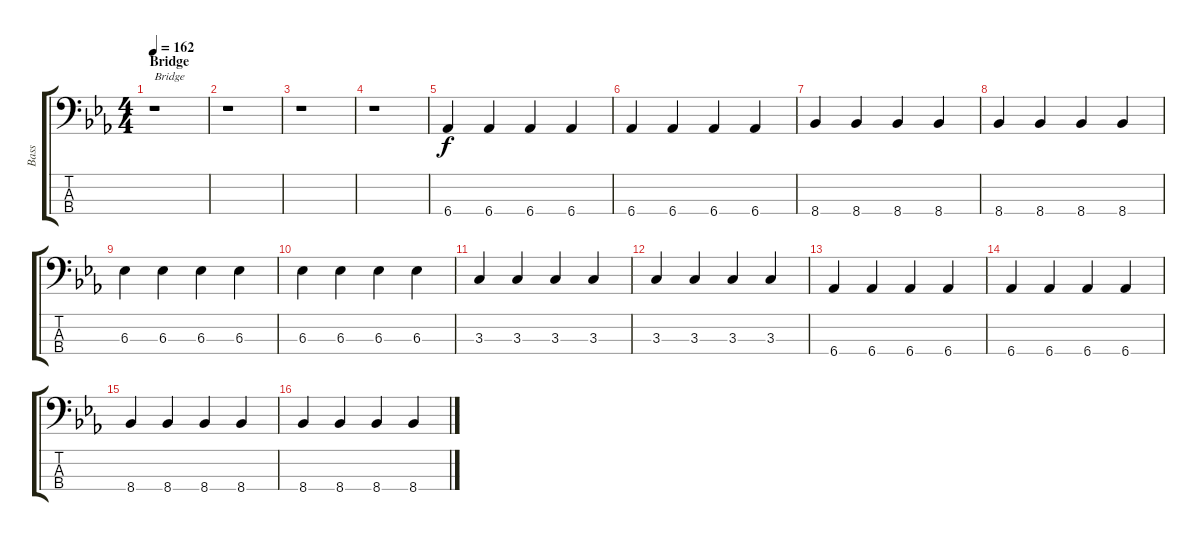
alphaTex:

\track ("Bass" "Bass") {instrument electricbassfinger}
\staff {score tabs}
\tuning (G2 D2 A1 D1) {hide}
\ts (4 4)
\section ("" "Bridge")
\tempo 162
\clef f4
\ks eb
r.1{txt "Bridge" dy f} |
r.1 |
r.1 |
r.1 |
6.4.4 6.4.4 6.4.4 6.4.4 |
6.4.4 6.4.4 6.4.4 6.4.4 |
8.4.4 8.4.4 8.4.4 8.4.4 |
8.4.4 8.4.4 8.4.4 8.4.4 |
6.3.4 6.3.4 6.3.4 6.3.4 |
6.3.4 6.3.4 6.3.4 6.3.4 |
3.3.4 3.3.4 3.3.4 3.3.4 |
3.3.4 3.3.4 3.3.4 3.3.4 |
6.4.4 6.4.4 6.4.4 6.4.4 |
6.4.4 6.4.4 6.4.4 6.4.4 |
8.4.4 8.4.4 8.4.4 8.4.4 |
8.4.4 8.4.4 8.4.4 8.4.4
